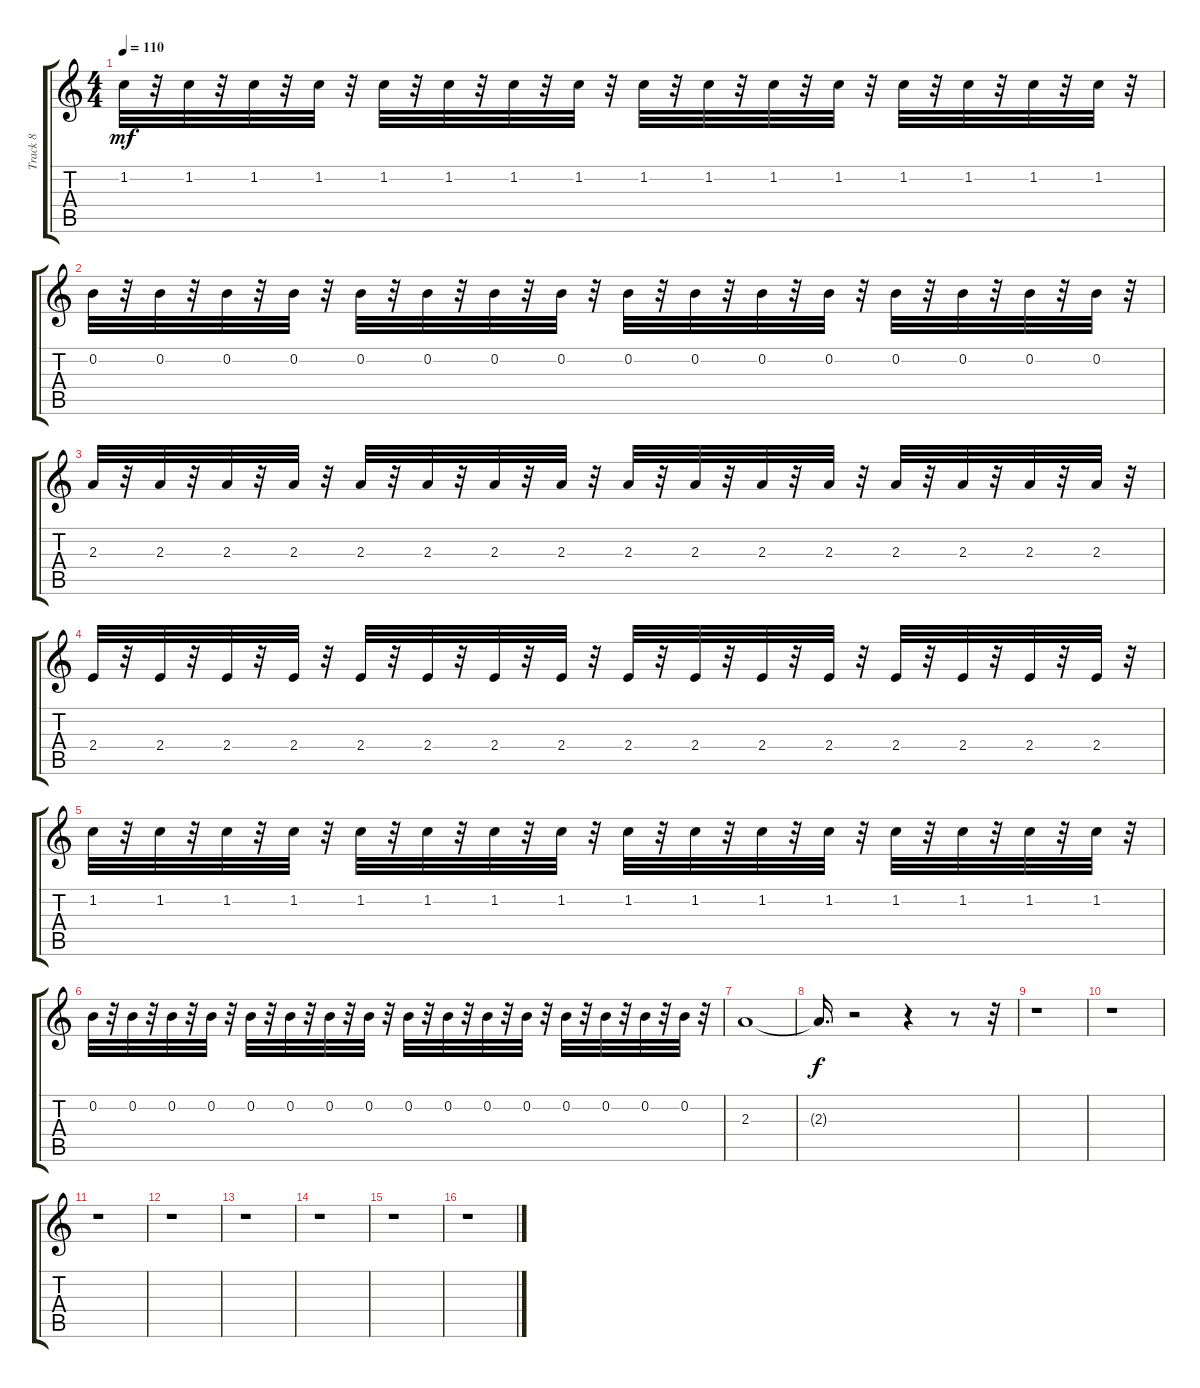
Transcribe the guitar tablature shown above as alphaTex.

\track ("Track 8" "Track 8") {instrument electricguitarmuted}
\staff {score tabs}
\tuning (E4 B3 G3 D3 A2 E2) {hide}
\ts (4 4)
\tempo 110
\clef g2
\ks c
1.2.32{dy mf} r.32 1.2.32 r.32 1.2.32 r.32 1.2.32 r.32 1.2.32 r.32 1.2.32 r.32 1.2.32 r.32 1.2.32 r.32 1.2.32 r.32 1.2.32 r.32 1.2.32 r.32 1.2.32 r.32 1.2.32 r.32 1.2.32 r.32 1.2.32 r.32 1.2.32 r.32 |
0.2.32 r.32 0.2.32 r.32 0.2.32 r.32 0.2.32 r.32 0.2.32 r.32 0.2.32 r.32 0.2.32 r.32 0.2.32 r.32 0.2.32 r.32 0.2.32 r.32 0.2.32 r.32 0.2.32 r.32 0.2.32 r.32 0.2.32 r.32 0.2.32 r.32 0.2.32 r.32 |
2.3.32 r.32 2.3.32 r.32 2.3.32 r.32 2.3.32 r.32 2.3.32 r.32 2.3.32 r.32 2.3.32 r.32 2.3.32 r.32 2.3.32 r.32 2.3.32 r.32 2.3.32 r.32 2.3.32 r.32 2.3.32 r.32 2.3.32 r.32 2.3.32 r.32 2.3.32 r.32 |
2.4.32 r.32 2.4.32 r.32 2.4.32 r.32 2.4.32 r.32 2.4.32 r.32 2.4.32 r.32 2.4.32 r.32 2.4.32 r.32 2.4.32 r.32 2.4.32 r.32 2.4.32 r.32 2.4.32 r.32 2.4.32 r.32 2.4.32 r.32 2.4.32 r.32 2.4.32 r.32 |
1.2.32 r.32 1.2.32 r.32 1.2.32 r.32 1.2.32 r.32 1.2.32 r.32 1.2.32 r.32 1.2.32 r.32 1.2.32 r.32 1.2.32 r.32 1.2.32 r.32 1.2.32 r.32 1.2.32 r.32 1.2.32 r.32 1.2.32 r.32 1.2.32 r.32 1.2.32 r.32 |
0.2.32 r.32 0.2.32 r.32 0.2.32 r.32 0.2.32 r.32 0.2.32 r.32 0.2.32 r.32 0.2.32 r.32 0.2.32 r.32 0.2.32 r.32 0.2.32 r.32 0.2.32 r.32 0.2.32 r.32 0.2.32 r.32 0.2.32 r.32 0.2.32 r.32 0.2.32 r.32 |
2.3.1 |
2.3{t}.16{d dy f} r.2 r.4 r.8 r.32 |
r.1 |
r.1 |
r.1 |
r.1 |
r.1 |
r.1 |
r.1 |
r.1
